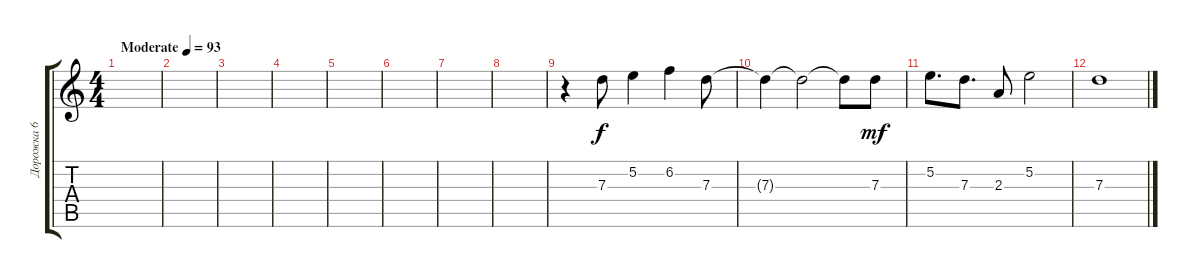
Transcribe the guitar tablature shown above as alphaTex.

\track ("Дорожка 6" "Дорожка 6") {instrument distortionguitar}
\staff {score tabs}
\tuning (E4 B3 G3 D3 A2 D2) {hide}
\ts (4 4)
\tempo (93 "Moderate")
\clef g2
\ks c
|
|
|
|
|
|
|
|
r.4 7.3.8 5.2.4 6.2.4 7.3.8 |
7.3{t}.4{dy f} 7.3{t}.2 7.3{t}.8 7.3.8{dy mf} |
5.2.8{d} 7.3.8{d} 2.3.8 5.2.2 |
7.3.1
